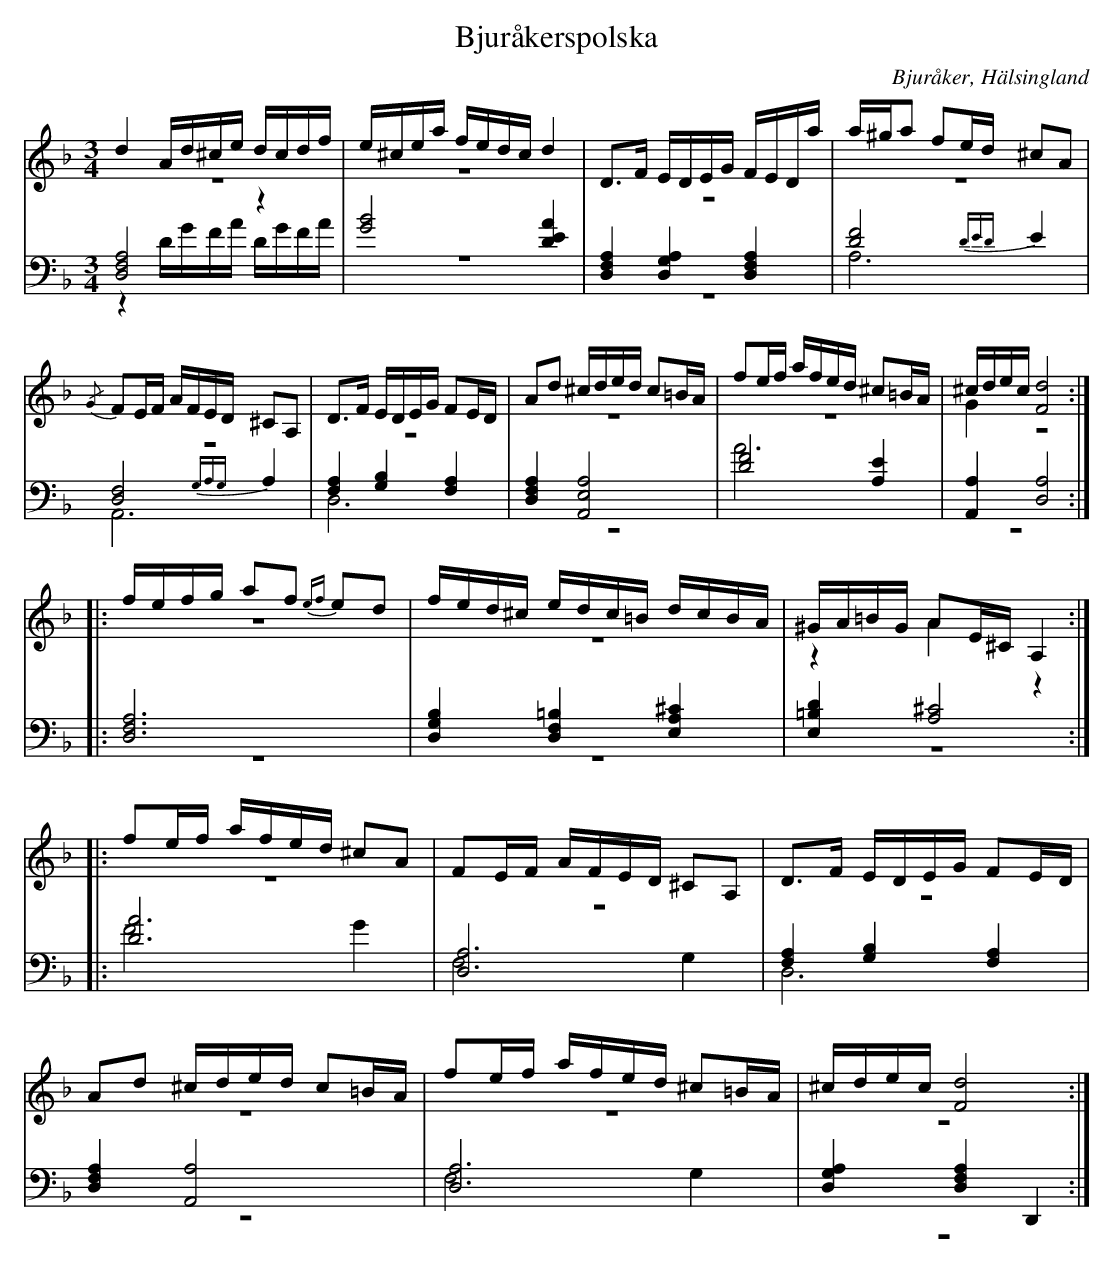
X:1
T: Bjuråkerspolska
O: Bjuråker, Hälsingland
M: 3/4
L: 1/16
K: Dm
V:1
V:2 merge
V:3
V:4 merge
V:1
d4 Ad^ce dcdf |e^cea fedc d4|D2>F2 EDEG FEDa|a^ga2 f2ed ^c2A2|
{/G}F2EF AFED ^C2A,2|D2>F2 EDEG F2ED|A2d2 ^cded c2=BA|f2ef afed ^c2=BA|^cdec [F8d8]:|
|:fefg a2f2 {ef}e2d2 |fed^c edc=B dcBA|^GA=BG A2E^C A,4:|
|:f2ef afed ^c2A2|F2EF AFED ^C2A,2|D2>F2 EDEG F2ED|
A2d2 ^cded c2=BA|f2ef afed ^c2=BA|^cdec [F8d8]:|
V:2
z12|z12|z12|z12|
z12|z12|z12|z12|G4 z8:|
|:z12|z12|z4 A4 z4:|
|:z12|z12|z12|
z12|z12|z12:|
V:3 clef=bass
[D,8F,8A,8] z4|[G8B8] [D4E4A4]|[D,4F,4A,4] [D,4G,4A,4] [D,4F,4A,4]|[D8F8] {DED}E4|
[D,8F,8] {G,A,G,}A,4|[F,4A,4] [G,4B,4] [F,4A,4]|[D,4F,4A,4] [A,,8E,8A,8]|[D8F8] [A,4E4]|[A,,4A,4] [D,8A,8]:|
|:[D,12F,12A,12]|[D,4G,4B,4] [D,4F,4=B,4][E,4A,4^C4]|[E,4=B,4D4] [A,8^C8]:|
|:[D12A12]|[D,12A,12]|[F,4A,4] [G,4B,4] [F,4A,4]|
[D,4F,4A,4] [A,,8A,8]|[D,12A,12]|[D,4G,4A,4] [D,4F,4A,4] D,,4:|
V:4 clef=bass
z4 DGFA DGFA|z12|z12|A,12|
A,,12|D,12|z12|A12|z12:|
|:z12|z12|z12:|
|:F8 G4|F,8 G,4|D,12|
z12|F,8 G,4|z12:|
